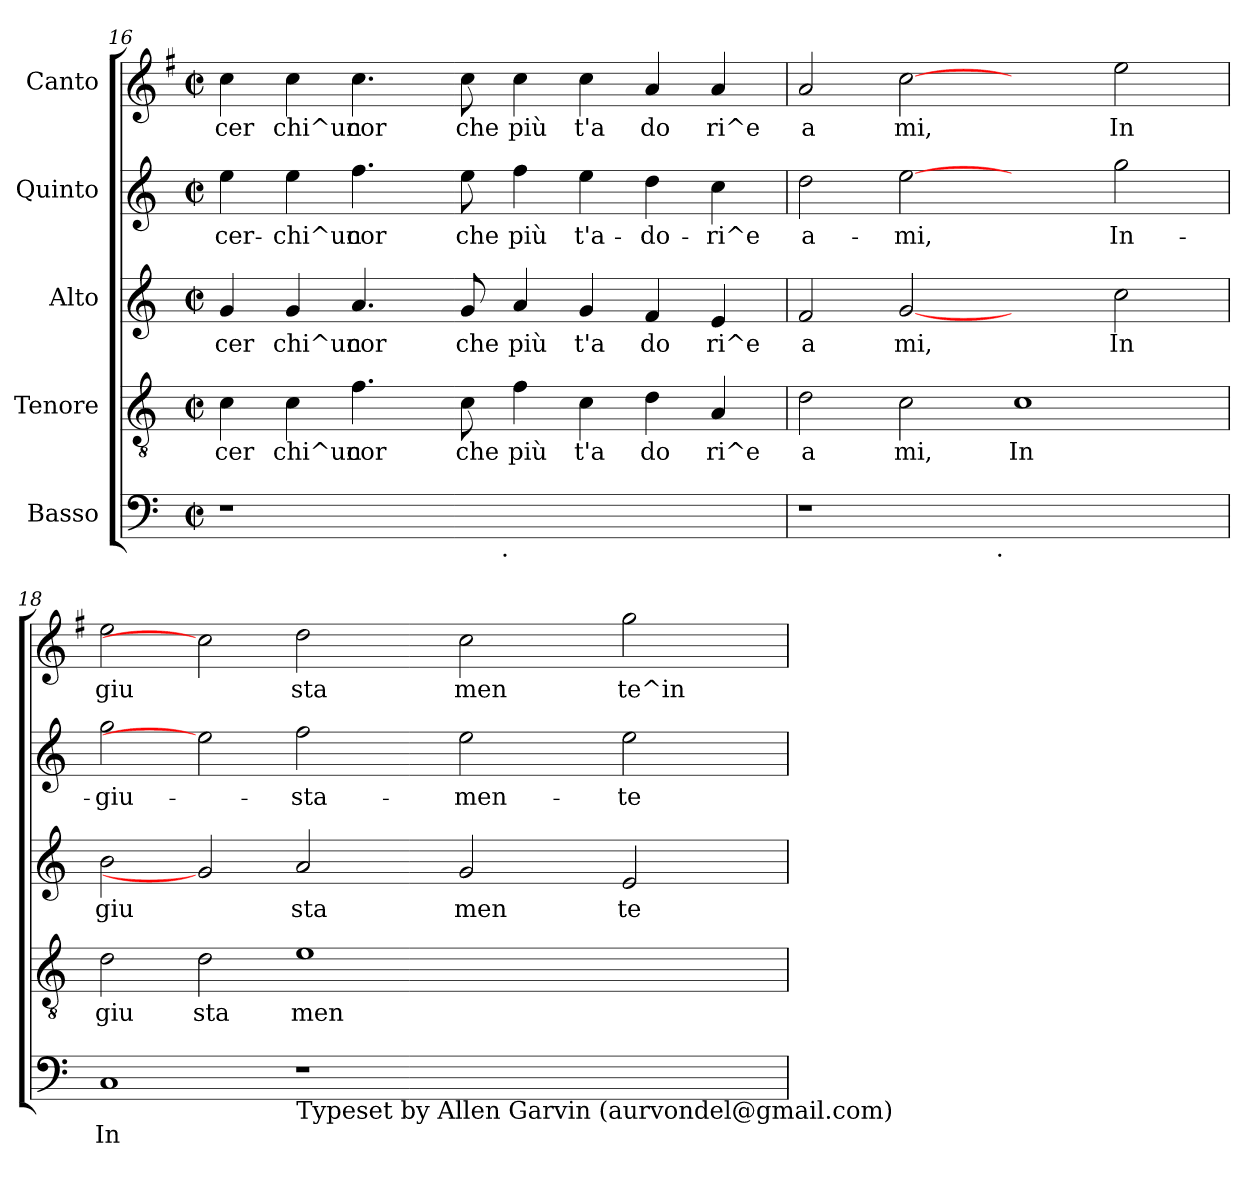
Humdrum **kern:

**kern	**text	**kern	**text	**kern	**text	**kern	**text	**kern	**text
*part5	*part5	*part4	*part4	*part3	*part3	*part2	*part2	*part1	*part1
*staff5	*staff5	*staff4	*staff4	*staff3	*staff3	*staff2	*staff2	*staff1	*staff1
*I"Basso	*	*I"Tenore	*	*I"Alto	*	*I"Quinto	*	*I"Canto	*
!!LO:LB:g=z
*clefF4	*	*clefGv2	*	*clefG2	*	*clefG2	*	*clefG2	*
*	*	*	*	*	*	*	*	*ITrd-3c-5	*
*k[]	*	*k[]	*	*k[]	*	*k[]	*	*k[]	*
*C:	*	*C:	*	*C:	*	*C:	*	*C:	*
*M2/2	*	*M2/2	*	*M2/2	*	*M2/2	*	*M2/2	*
*met(c|)	*	*met(c|)	*	*met(c|)	*	*met(c|)	*	*met(c|)	*
=16	=16	=16	=16	=16	=16	=16	=16	=16	=16
!	!	!	!LO:LY:b:cj	!	!LO:LY:b:cj	!	!LO:LY:b:cj	!	!LO:LY:b:cj
*^	*	*	*	*	*	*	*	*	*
1r	2ryy	.	4c\	cer	4g/	cer	4ee\	cer-	4ff\	cer
!	!	!	!	!LO:LY:b:cj	!	!LO:LY:b:cj	!	!LO:LY:b:cj	!	!LO:LY:b:cj
.	.	.	4c\	chi^un	4g/	chi^un	4ee\	-chi^un	4ff\	chi^un
!	!	!	!	!LO:LY:b:cj	!	!LO:LY:b:cj	!	!LO:LY:b:cj	!	!LO:LY:b:cj
.	4ryy	.	4.f\	cor	4.a/	cor	4.ff\	cor	4.ff\	cor
.	8...ryy	.	.	.	.	.	.	.	.	.
!	!	!	!	!LO:LY:b:cj	!	!LO:LY:b:cj	!	!LO:LY:b:cj	!	!LO:LY:b:cj
.	.	.	8c\	che	8g/	che	8ee\	che	8ff\	che
!	!LO:TX:b:t=.	!	!	!	!	!	!	!	!	!
.	1ryy	.	.	.	.	.	.	.	.	.
!	!	!	!	!LO:LY:b:cj	!	!LO:LY:b:cj	!	!LO:LY:b:cj	!	!LO:LY:b:cj
1ryy	.	.	4f\	più	4a/	più	4ff\	più	4ff\	più
!	!	!	!	!LO:LY:b:cj	!	!LO:LY:b:cj	!	!LO:LY:b:cj	!	!LO:LY:b:cj
.	.	.	4c\	t'a	4g/	t'a	4ee\	t'a-	4ff\	t'a
!	!	!	!	!LO:LY:b:cj	!	!LO:LY:b:cj	!	!LO:LY:b:cj	!	!LO:LY:b:cj
.	.	.	4d\	do	4f/	do	4dd\	-do-	4dd/	do
!	!	!	!	!LO:LY:b:cj	!	!LO:LY:b:cj	!	!LO:LY:b:cj	!	!LO:LY:b:cj
.	.	.	4A/	ri^e	4e/	ri^e	4cc\	-ri^e	4dd/	ri^e
.	64ryy	.	.	.	.	.	.	.	.	.
=17	=17	=17	=17	=17	=17	=17	=17	=17	=17	=17
!	!	!	!	!LO:LY:b:cj	!	!LO:LY:b:cj	!	!LO:LY:b:cj	!	!LO:LY:b:cj
1r	2ryy	.	2d\	a	2f/	a	2dd\	a-	2dd/	a
!	!	!	!	!LO:LY:b:cj	!	!LO:LY:b:cj	!	!LO:LY:b:cj	!	!LO:LY:b:cj
.	4...ryy	.	2c\	mi,	[2g	mi,	[2ee	-mi,	[2ff	mi,
!	!LO:TX:b:t=.	!	!	!	!	!	!	!	!	!
.	1ryy	.	.	.	.	.	.	.	.	.
!	!	!	!	!LO:LY:b:cj	!	!	!	!	!	!
1ryy	.	.	1c	In	2ryy	.	2ryy	.	2ryy	.
!	!	!	!	!	!	!LO:LY:b:cj	!	!LO:LY:b:cj	!	!LO:LY:b:cj
.	.	.	.	.	2cc\	In	2gg\	In-	2aa\	In
.	32ryy	.	.	.	.	.	.	.	.	.
=18	=18	=18	=18	=18	=18	=18	=18	=18	=18	=18
!	!	!LO:LY:b:cj	!	!LO:LY:b:cj	!	!LO:LY:b:cj	!	!LO:LY:b:cj	!	!LO:LY:b:cj
*v	*v	*	*	*	*	*	*	*	*	*
1C	In	2d\	giu	2b\	giu	2gg\	-giu-	2aa\	giu
!	!	!	!LO:LY:b:cj	!	!	!	!	!	!
.	.	2d\	sta	2g]	.	2ee]	.	2ff]	.
!LO:TX:b:t=Typeset by Allen Garvin (aurvondel@gmail.com)	!	!	!	!	!	!	!	!	!
!	!	!	!LO:LY:b:cj	!	!LO:LY:b:cj	!	!LO:LY:b:cj	!	!LO:LY:b:cj
1r	.	1e	men	2a/	sta	2ff\	-sta-	2gg\	sta
!	!	!	!	!	!LO:LY:b:cj	!	!LO:LY:b:cj	!	!LO:LY:b:cj
.	.	.	.	2g/	men	2ee\	-men-	2ff\	men
!	!	!	!	!	!LO:LY:b:cj	!	!LO:LY:b:cj	!	!LO:LY:b:cj
2ryy	.	2ryy	.	2e/	te	2ee\	-te	2ccc\	te^in
=	=	=	=	=	=	=	=	=	=
*-	*-	*-	*-	*-	*-	*-	*-	*-	*-
